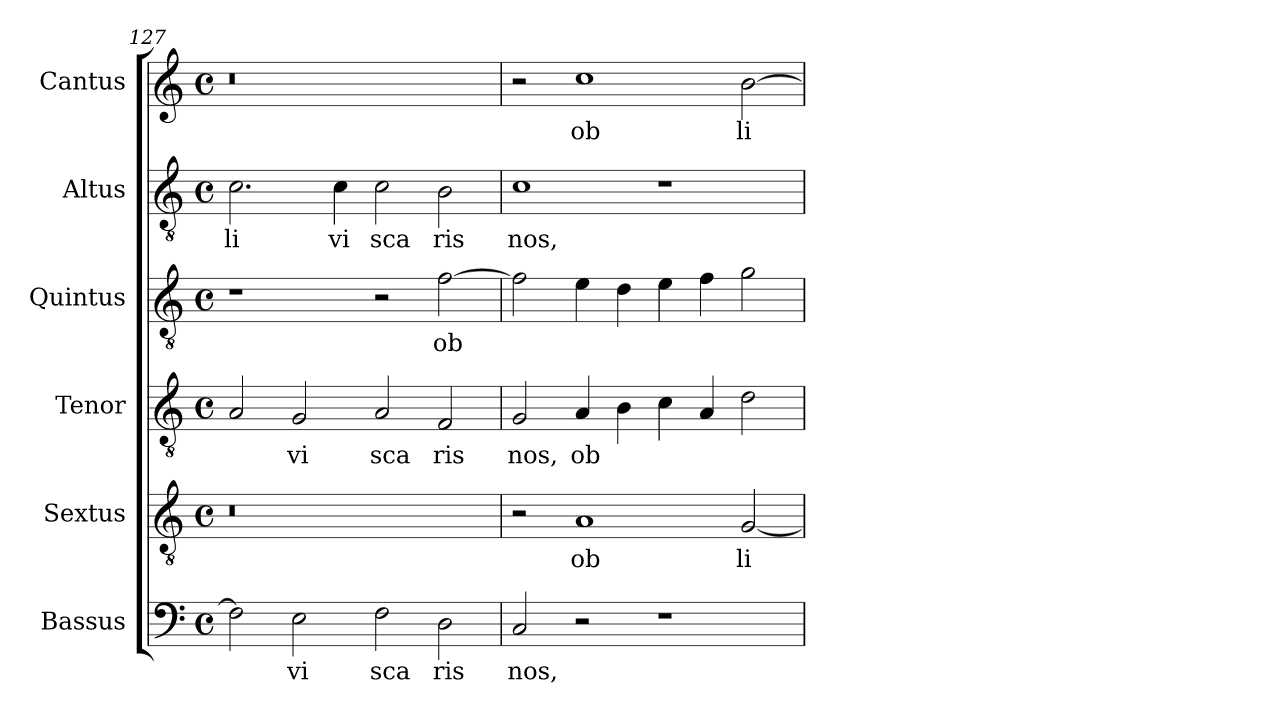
**kern	**text	**kern	**text	**kern	**text	**kern	**text	**kern	**text	**kern	**text
*part6	*part6	*part5	*part5	*part4	*part4	*part3	*part3	*part2	*part2	*part1	*part1
*staff6	*staff6	*staff5	*staff5	*staff4	*staff4	*staff3	*staff3	*staff2	*staff2	*staff1	*staff1
*I"Bassus	*	*I"Sextus	*	*I"Tenor	*	*I"Quintus	*	*I"Altus	*	*I"Cantus	*
*clefF4	*	*clefGv2	*	*clefGv2	*	*clefGv2	*	*clefGv2	*	*clefG2	*
*	*	*	*	*k[]	*	*	*	*	*	*	*
*	*	*	*	*C:	*	*	*	*	*	*	*
*M4/4	*	*M4/4	*	*M4/4	*	*M4/4	*	*M4/4	*	*M4/4	*
*met(c)	*	*met(c)	*	*met(c)	*	*met(c)	*	*met(c)	*	*met(c)	*
=127	=127	=127	=127	=127	=127	=127	=127	=127	=127	=127	=127
!	!	!	!	!	!	!	!	!	!LO:LY:b:cj	!	!
2F\]	.	0r	.	2A/	.	1r	.	2.c\	li	0r	.
!	!LO:LY:b:cj	!	!	!	!LO:LY:b:cj	!	!	!	!	!	!
2E\	vi	.	.	2G/	vi	.	.	.	.	.	.
!	!	!	!	!	!	!	!	!	!LO:LY:b:cj	!	!
.	.	.	.	.	.	.	.	4c\	vi	.	.
!	!LO:LY:b:cj	!	!	!	!LO:LY:b:cj	!	!	!	!LO:LY:b:cj	!	!
2F\	sca	.	.	2A/	sca	2r	.	2c\	sca	.	.
!	!LO:LY:b:cj	!	!	!	!LO:LY:b:cj	!	!LO:LY:b:cj	!	!LO:LY:b:cj	!	!
2D\	ris	.	.	2F/	ris	[>2f\	ob	2B\	ris	.	.
=128	=128	=128	=128	=128	=128	=128	=128	=128	=128	=128	=128
!	!LO:LY:b:cj	!	!	!	!LO:LY:b:cj	!	!	!	!LO:LY:b:cj	!	!
2C/	nos,	2r	.	2G/	nos,	2f\]	.	1c	nos,	2r	.
!	!	!	!LO:LY:b:cj	!	!LO:LY:b:cj	!	!	!	!	!	!LO:LY:b:cj
2r	.	1A	ob	4A/	ob	4e\	.	.	.	1cc	ob
.	.	.	.	4B\	.	4d\	.	.	.	.	.
1r	.	.	.	4c\	.	4e\	.	1r	.	.	.
.	.	.	.	4A/	.	4f\	.	.	.	.	.
!	!	!	!LO:LY:b:cj	!	!	!	!	!	!	!	!LO:LY:b:cj
.	.	[<2G/	li	2d\	.	2g\	.	.	.	[>2b\	li
=	=	=	=	=	=	=	=	=	=	=	=
*-	*-	*-	*-	*-	*-	*-	*-	*-	*-	*-	*-
